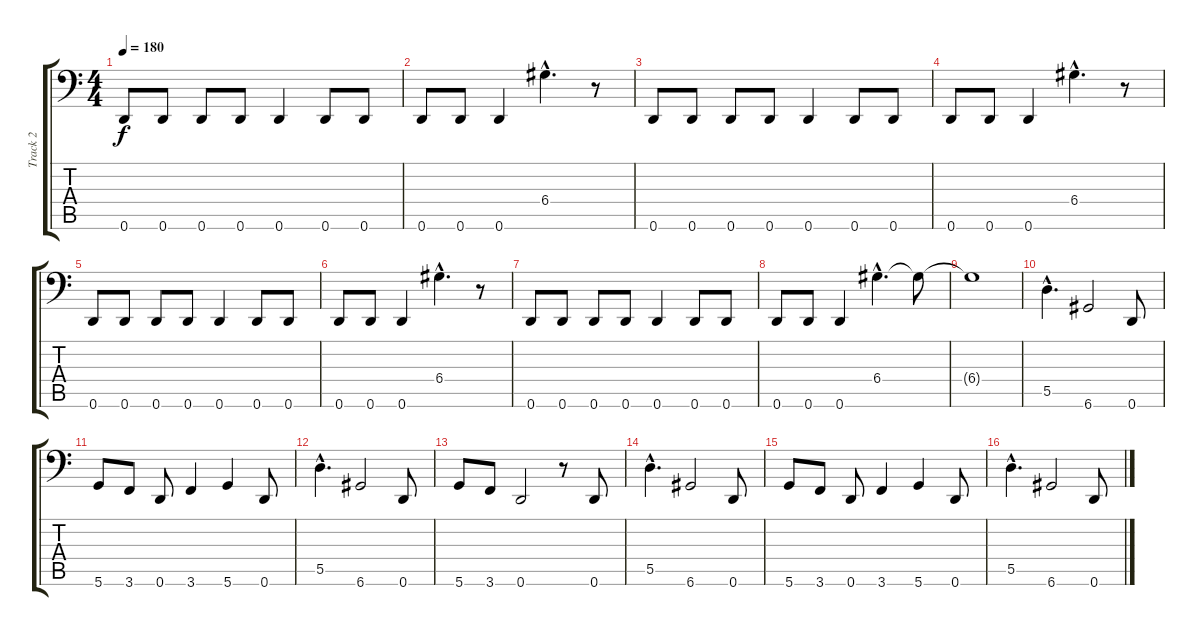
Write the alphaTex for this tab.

\track ("Track 2" "Track 2") {instrument slapbass1}
\staff {score tabs}
\tuning (E3 B2 G2 D2 A1 D1) {hide}
\ts (4 4)
\tempo 180
\clef f4
\ks c
0.6.8{dy f} 0.6.8 0.6.8 0.6.8 0.6.4 0.6.8 0.6.8 |
0.6.8 0.6.8 0.6.4 6.4{hac}.4{d} r.8 |
0.6.8 0.6.8 0.6.8 0.6.8 0.6.4 0.6.8 0.6.8 |
0.6.8 0.6.8 0.6.4 6.4{hac}.4{d} r.8 |
0.6.8 0.6.8 0.6.8 0.6.8 0.6.4 0.6.8 0.6.8 |
0.6.8 0.6.8 0.6.4 6.4{hac}.4{d} r.8 |
0.6.8 0.6.8 0.6.8 0.6.8 0.6.4 0.6.8 0.6.8 |
0.6.8 0.6.8 0.6.4 6.4{hac}.4{d} 6.4{t}.8 |
6.4{t}.1 |
5.5{hac}.4{d} 6.6.2 0.6.8 |
5.6.8 3.6.8 0.6.8 3.6.4 5.6.4 0.6.8 |
5.5{hac}.4{d} 6.6.2 0.6.8 |
5.6.8 3.6.8 0.6.2 r.8 0.6.8 |
5.5{hac}.4{d} 6.6.2 0.6.8 |
5.6.8 3.6.8 0.6.8 3.6.4 5.6.4 0.6.8 |
5.5{hac}.4{d} 6.6.2 0.6.8
